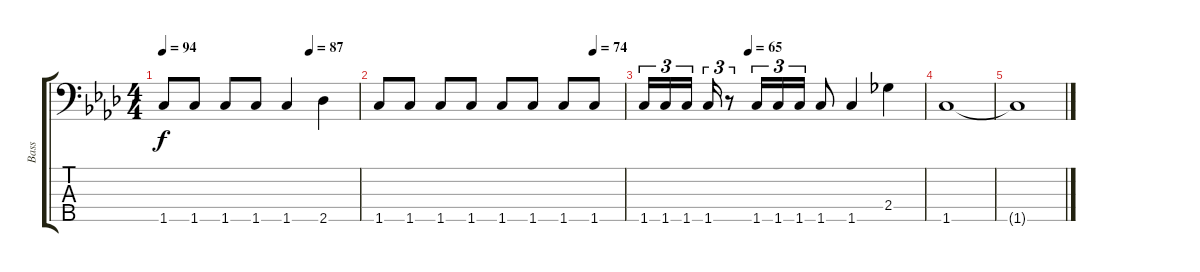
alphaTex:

\track ("Bass" "Bass") {instrument electricbasspick}
\staff {score tabs}
\tuning (G2 D2 A1 E1 B0) {hide}
\ts (4 4)
\tempo 94
\tempo (87 0.75)
\clef f4
\ks ab
1.5.8{ot 8vb dy f} 1.5.8{ot 8vb} 1.5.8{ot 8vb} 1.5.8{ot 8vb} 1.5.4{ot 8vb} 2.5.4{ot 8vb} |
\tempo (74 0.875)
1.5.8{ot 8vb} 1.5.8{ot 8vb} 1.5.8{ot 8vb} 1.5.8{ot 8vb} 1.5.8{ot 8vb} 1.5.8{ot 8vb} 1.5.8{ot 8vb} 1.5.8{ot 8vb} |
\tempo (65 0.375)
1.5.16{tu (3 2) ot 8vb} 1.5.16{tu (3 2) ot 8vb} 1.5.16{tu (3 2) ot 8vb beam splitsecondary} 1.5.16{tu (3 2) ot 8vb} r.8{tu (3 2) ot 8vb} 1.5.16{tu (3 2) ot 8vb} 1.5.16{tu (3 2) ot 8vb} 1.5.16{tu (3 2) ot 8vb} 1.5.8{ot 8vb} 1.5.4{ot 8vb} 2.4.4{ot 8vb} |
1.5.1{ot 8vb} |
1.5{t}.1{ot 8vb}
